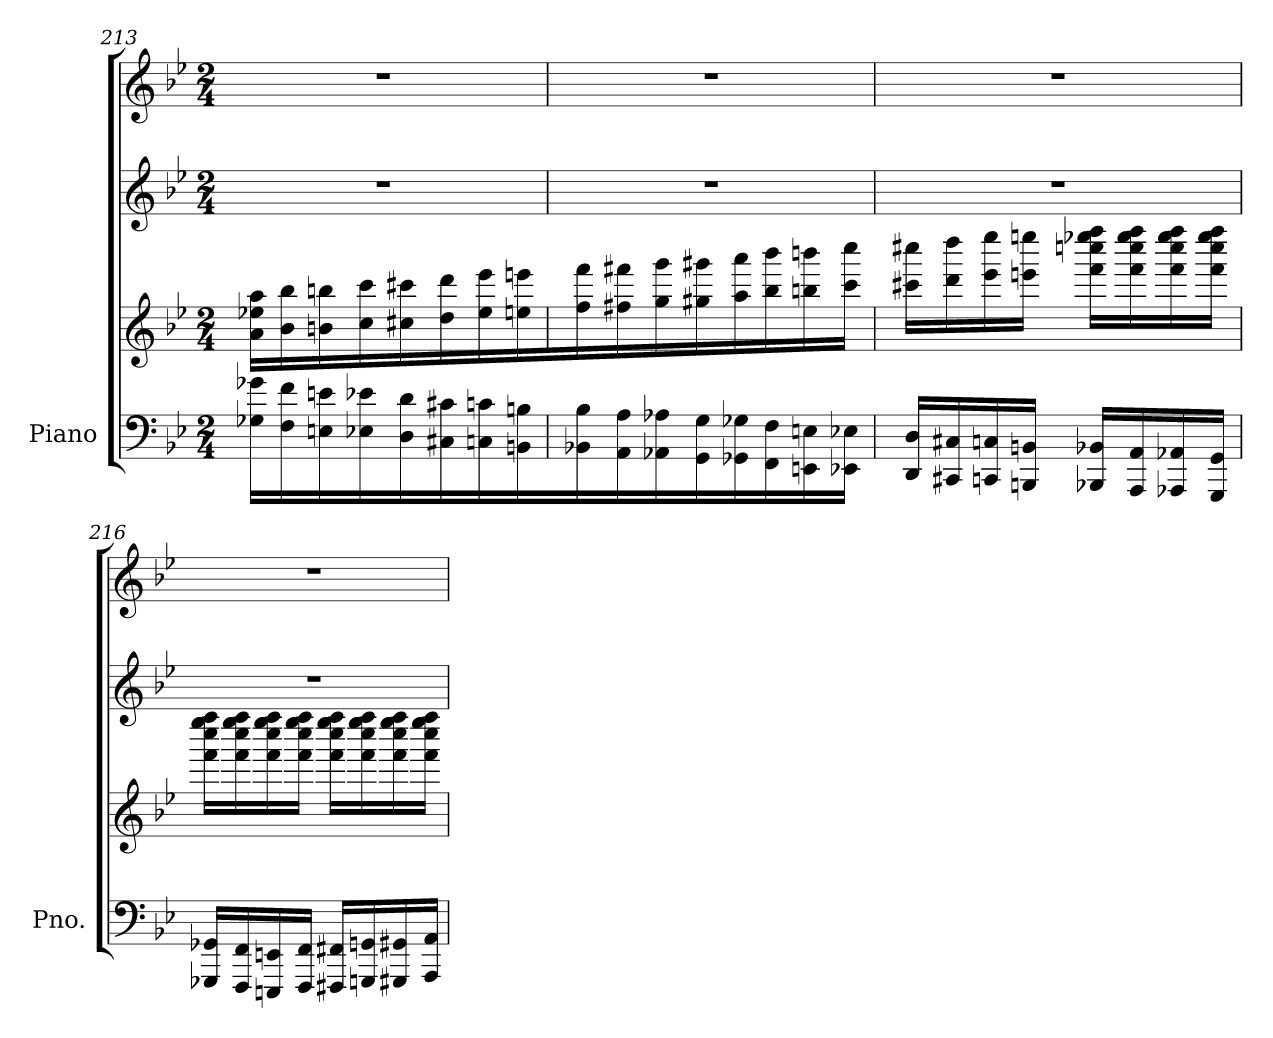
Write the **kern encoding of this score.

**kern	**kern	**kern	**kern	**dynam
*part1	*part1	*part1	*part1	*part1
*staff4	*staff3	*staff2	*staff1	*staff1/2/3/4
*I"Piano	*	*	*	*
*I'Pno.	*	*	*	*
*clefF4	*clefG2	*clefG2	*clefG2	*
*k[b-e-]	*k[b-e-]	*k[b-e-]	*k[b-e-]	*
*M2/4	*M2/4	*M2/4	*M2/4	*
*MM80	*MM80	*MM80	*MM80	*
=213	=213	=213	=213	=213
16G-X\ 16g-X\LL	16a\ 16ee-X\ 16aa\LL	2r	2r	.
16F\ 16f\	16b-\ 16bb-\	.	.	.
16En\ 16en\	16bn\ 16bbn\	.	.	.
16E-X\ 16e-X\	16cc\ 16ccc\	.	.	.
16D\ 16d\	16cc#X\ 16ccc#X\	.	.	.
16C#X\ 16c#X\	16dd\ 16ddd\	.	.	.
16Cn\ 16cn\	16ee-\ 16eee-\	.	.	.
16BBn\ 16Bn\	16een\ 16eeen\	.	.	.
=214	=214	=214	=214	=214
*	*	*	*MM110	*
16BB-X\ 16B-\	16ff\ 16fff\	2r	2r	.
16AA\ 16A\	16ff#X\ 16fff#X\	.	.	.
16AA-X\ 16A-X\	16gg\ 16ggg\	.	.	.
16GG\ 16G\	16gg#X\ 16ggg#X\	.	.	.
16GG-X\ 16G-X\	16aa\ 16aaa\	.	.	.
16FF\ 16F\	16bb-\ 16bbb-\	.	.	.
16EEn\ 16En\	16bbn\ 16bbbn\	.	.	.
16EE-X\ 16E-X\JJ	16ccc\ 16cccc\JJ	.	.	.
!!LO:LB:g=z
=215	=215	=215	=215	=215
16DD/ 16D/LL	16ccc#X\ 16cccc#X\LL	2r	2r	.
16CC#X/ 16C#X/	16ddd\ 16dddd\	.	.	.
16CCn/ 16Cn/	16eee-\ 16eeee-\	.	.	.
16BBBn/ 16BBn/JJ	16eeen\ 16eeeen\JJ	.	.	.
!	!	!	!	!LO:DY:b=3
16BBB-X/ 16BB-X/LL	16fff\ 16ccccn\ 16eeee-X\ 16ffff\LL	.	.	other-dynamics
16AAA/ 16AA/	16fff\ 16cccc\ 16eeee-\ 16ffff\	.	.	.
16AAA-X/ 16AA-X/	16fff\ 16cccc\ 16eeee-\ 16ffff\	.	.	.
16GGG/ 16GG/JJ	16fff\ 16cccc\ 16eeee-\ 16ffff\JJ	.	.	.
=216	=216	=216	=216	=216
*	*	*	*MM115	*
16GGG-X/ 16GG-X/LL	16fff\ 16cccc\ 16eeee-\ 16ffff\LL	2r	2r	.
16FFF/ 16FF/	16fff\ 16cccc\ 16eeee-\ 16ffff\	.	.	.
16EEEn/ 16EEn/	16fff\ 16cccc\ 16eeee-\ 16ffff\	.	.	.
16FFF/ 16FF/JJ	16fff\ 16cccc\ 16eeee-\ 16ffff\JJ	.	.	.
16FFF#X/ 16FF#X/LL	16fff\ 16cccc\ 16eeee-\ 16ffff\LL	.	.	.
16GGGn/ 16GGn/	16fff\ 16cccc\ 16eeee-\ 16ffff\	.	.	.
16GGG#X/ 16GG#X/	16fff\ 16cccc\ 16eeee-\ 16ffff\	.	.	.
16AAA/ 16AA/JJ	16fff\ 16cccc\ 16eeee-\ 16ffff\JJ	.	.	.
=	=	=	=	=
*-	*-	*-	*-	*-
